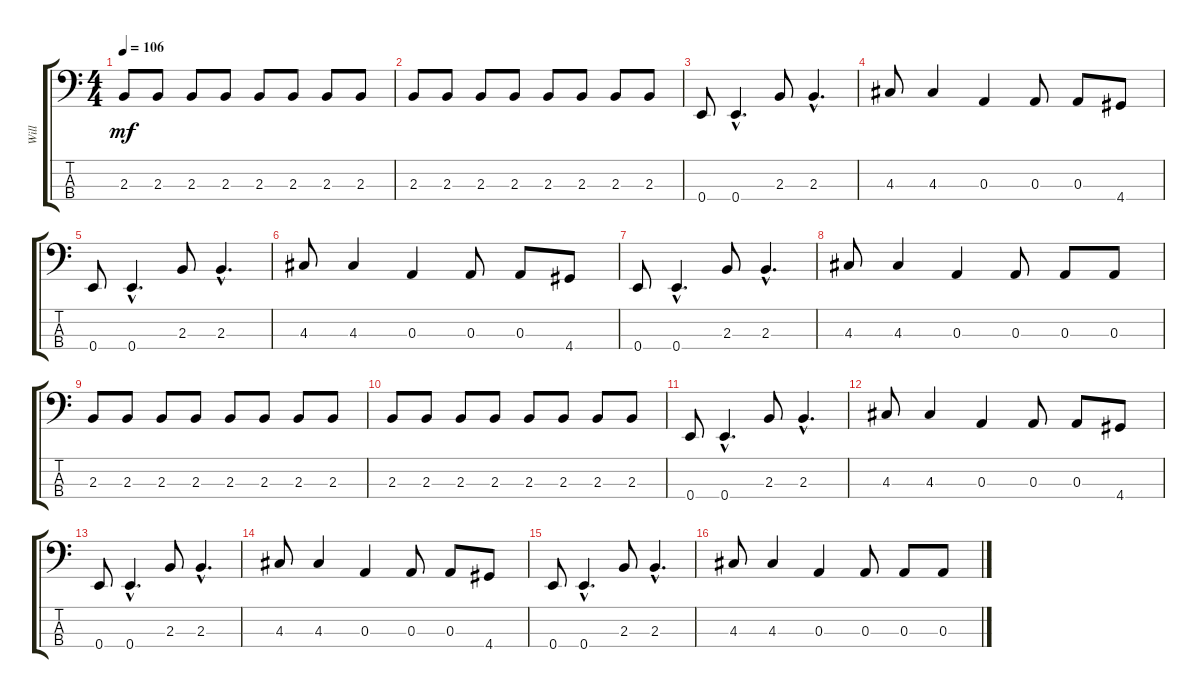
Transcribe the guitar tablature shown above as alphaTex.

\track ("Will" "Will") {instrument electricbassfinger}
\staff {score tabs}
\tuning (G2 D2 A1 E1) {hide}
\ts (4 4)
\tempo 106
\clef f4
\ks c
2.3.8{dy mf} 2.3.8 2.3.8 2.3.8 2.3.8 2.3.8 2.3.8 2.3.8 |
2.3.8 2.3.8 2.3.8 2.3.8 2.3.8 2.3.8 2.3.8 2.3.8 |
0.4.8 0.4{hac}.4{d} 2.3.8 2.3{hac}.4{d} |
4.3.8 4.3.4 0.3.4 0.3.8 0.3.8 4.4.8 |
0.4.8 0.4{hac}.4{d} 2.3.8 2.3{hac}.4{d} |
4.3.8 4.3.4 0.3.4 0.3.8 0.3.8 4.4.8 |
0.4.8 0.4{hac}.4{d} 2.3.8 2.3{hac}.4{d} |
4.3.8 4.3.4 0.3.4 0.3.8 0.3.8 0.3.8 |
2.3.8 2.3.8 2.3.8 2.3.8 2.3.8 2.3.8 2.3.8 2.3.8 |
2.3.8 2.3.8 2.3.8 2.3.8 2.3.8 2.3.8 2.3.8 2.3.8 |
0.4.8 0.4{hac}.4{d} 2.3.8 2.3{hac}.4{d} |
4.3.8 4.3.4 0.3.4 0.3.8 0.3.8 4.4.8 |
0.4.8 0.4{hac}.4{d} 2.3.8 2.3{hac}.4{d} |
4.3.8 4.3.4 0.3.4 0.3.8 0.3.8 4.4.8 |
0.4.8 0.4{hac}.4{d} 2.3.8 2.3{hac}.4{d} |
4.3.8 4.3.4 0.3.4 0.3.8 0.3.8 0.3.8
